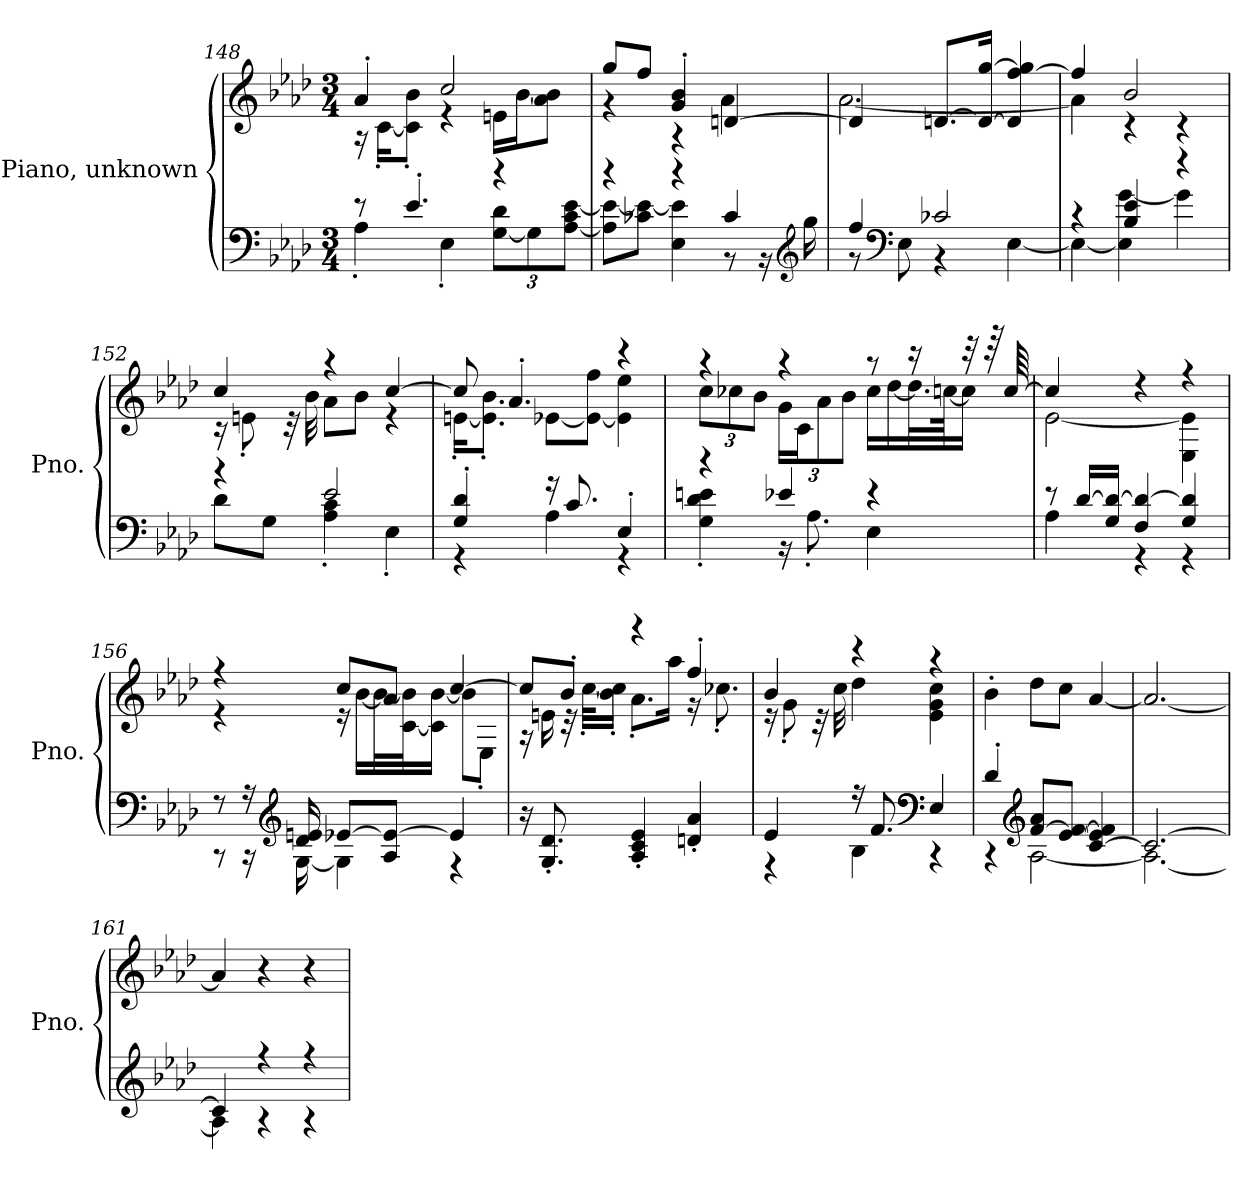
**kern	**kern
*part1	*part1
*staff2	*staff1
*I"Piano, unknown	*
*I'Pno.	*
*clefF4	*clefG2
*k[b-e-a-d-]	*k[b-e-a-d-]
*M3/4	*M3/4
=148	=148
*^	*^
8r	4A-'\	4a-'/	16r
.	.	.	[16c'\KL
4.e-'/	.	.	8c\]' 8b-\'J
.	4E-'\	2cc/	4r
*	*Xbrackettup	*	*
4r	[12G\ 12d-\L	.	16en\LL
.	.	.	[16b-\J
.	12G\]	.	.
.	.	.	8a-\ 8b-\]J
.	[12A-\ 12c\ [12e-\J	.	.
=149	=149	=149	=149
4r	8A-\] 8e-\_L	8gg/L	4r
.	8c-X\ 8e-\_J	8ff/J	.
4r	4E-\ 4e-\]	4g/' 4b-/'	4r
4c-/	8r	[4dn/	4a-\
.	16r	.	.
*clefG2	*	*	*
.	16gg\	.	.
!!LO:LB:g=z	!!
=150	=150	=150	=150
4ff/	8r	4d/]	[2.a-\
*clefF4	*	*	*
.	8E-\	.	.
2c-X/	4r	[8.dn/L	.
.	.	16d/_ [16gg/Jk	.
.	[4E-\	4d/] [4ff/ 4gg/]	.
=151	=151	=151	=151
4r	4E-\_	4ff/]	4a-\]
4B-/ 4e-/	4E-\] [4g\	2b-/	4r
4r	4g\]	.	4r
=152	=152	=152	=152
4r	8d-\L	4cc/	16r
.	.	.	8en'\
.	8G\J	.	.
.	.	.	32r
.	.	.	32b-\
2e-/	4A-\' 4c\'	4r	8a-\L
.	.	.	8b-\J
.	4E-'\	[4cc/	4r
=153	=153	=153	=153
4G/' 4d-/'	4r	8cc/]	[16en'\KL
.	.	.	8.e\]' 8.b-\'J
.	.	4.a-'/	.
16r	4A-\	.	[8e-X\L
8.c/	.	.	.
.	.	.	8e-\_ 8ff\J
4E-'/	4r	4r	4e-\] 4ee-\
!!LO:LB:g=z	!!
=154	=154	=154	=154
*	*	*	*Xbrackettup
4r	4G\' 4d-\' 4en\'	4r	12cc\L
.	.	.	12cc-X\
.	.	.	12b-\J
4e-X/	16r	4r	24g\LL
.	.	.	24c\J
.	8.A-'\	.	.
.	.	.	12a-\
.	.	.	12b-\J
4r	4E-\	8r	16cc-\LL
.	.	.	[16dd-\
.	.	16r	32.dd-\L]
.	.	.	[64ccn\JK
.	.	32r	16cc\JJ]
.	.	64r	.
.	.	[64cc/	.
=155	=155	=155	=155
8r	4A-\	4cc/]	[2e-\
[16d-/LL	.	.	.
16G/ 16d-/_JJ	.	.	.
4F/ 4d-/_	4r	4r	.
4G/ 4d-/]	4r	4r	4E-\ 4e-\]
!!LO:LB:g=z	!!
=156	=156	=156	=156
8r	8r	4r	4r
16r	16r	.	.
*clefG2	*	*	*
16d-/ 16en/	[16G\	.	.
[8e-X/L	4G\]	8cc/L	16r
.	.	.	[16b-\LL
8A-/ 8e-/_J	.	8a-/J	32b-\L_
.	.	.	[32c\ 32b-\]J
.	.	.	16c\] [16b-\JJ
4e-/]	4r	[4cc/	8b-\L]
.	.	.	8E-'\J
*v	*v	*	*
=157	=157	=157
16r	8cc/L]	16r
8.G/' 8.d-/'	.	16en\
.	8b-'/J	32r
.	.	[32cc'\KLL
.	.	16b-\' 16cc\]'JJ
4A-/' 4c/' 4e-/'	4r	8.a-'\L
.	.	16aa-\Jk
4dn/' 4a-/'	4ff'/	16r
.	.	8.cc-X'\
=158	=158	=158
*^	*	*
4e-/	4r	4b-/	16r
.	.	.	8g'\
.	.	.	32r
.	.	.	32cc\
16r	4B-\	4r	4dd-\
8.f/	.	.	.
*clefF4	*	*	*
4E-/	4r	4r	4e-\ 4g\ 4cc\
*	*	*v	*v
!!LO:LB:g=z
=159	=159	=159
4d-'/	4r	4b-'\
*clefG2	*	*
[8f/ 8a-/L	[2A-\	8dd-\L
[8e-/ 8f/_J	.	8cc\J
[4c/ 4e-/] 4f/]	.	[4a-/
=160	=160	=160
2.c/_	2.A-\_	2.a-/_
=161	=161	=161
4c/]	4A-\]	4a-/]
4r	4r	4r
4r	4r	4r
*v	*v	*
=	=
*-	*-
